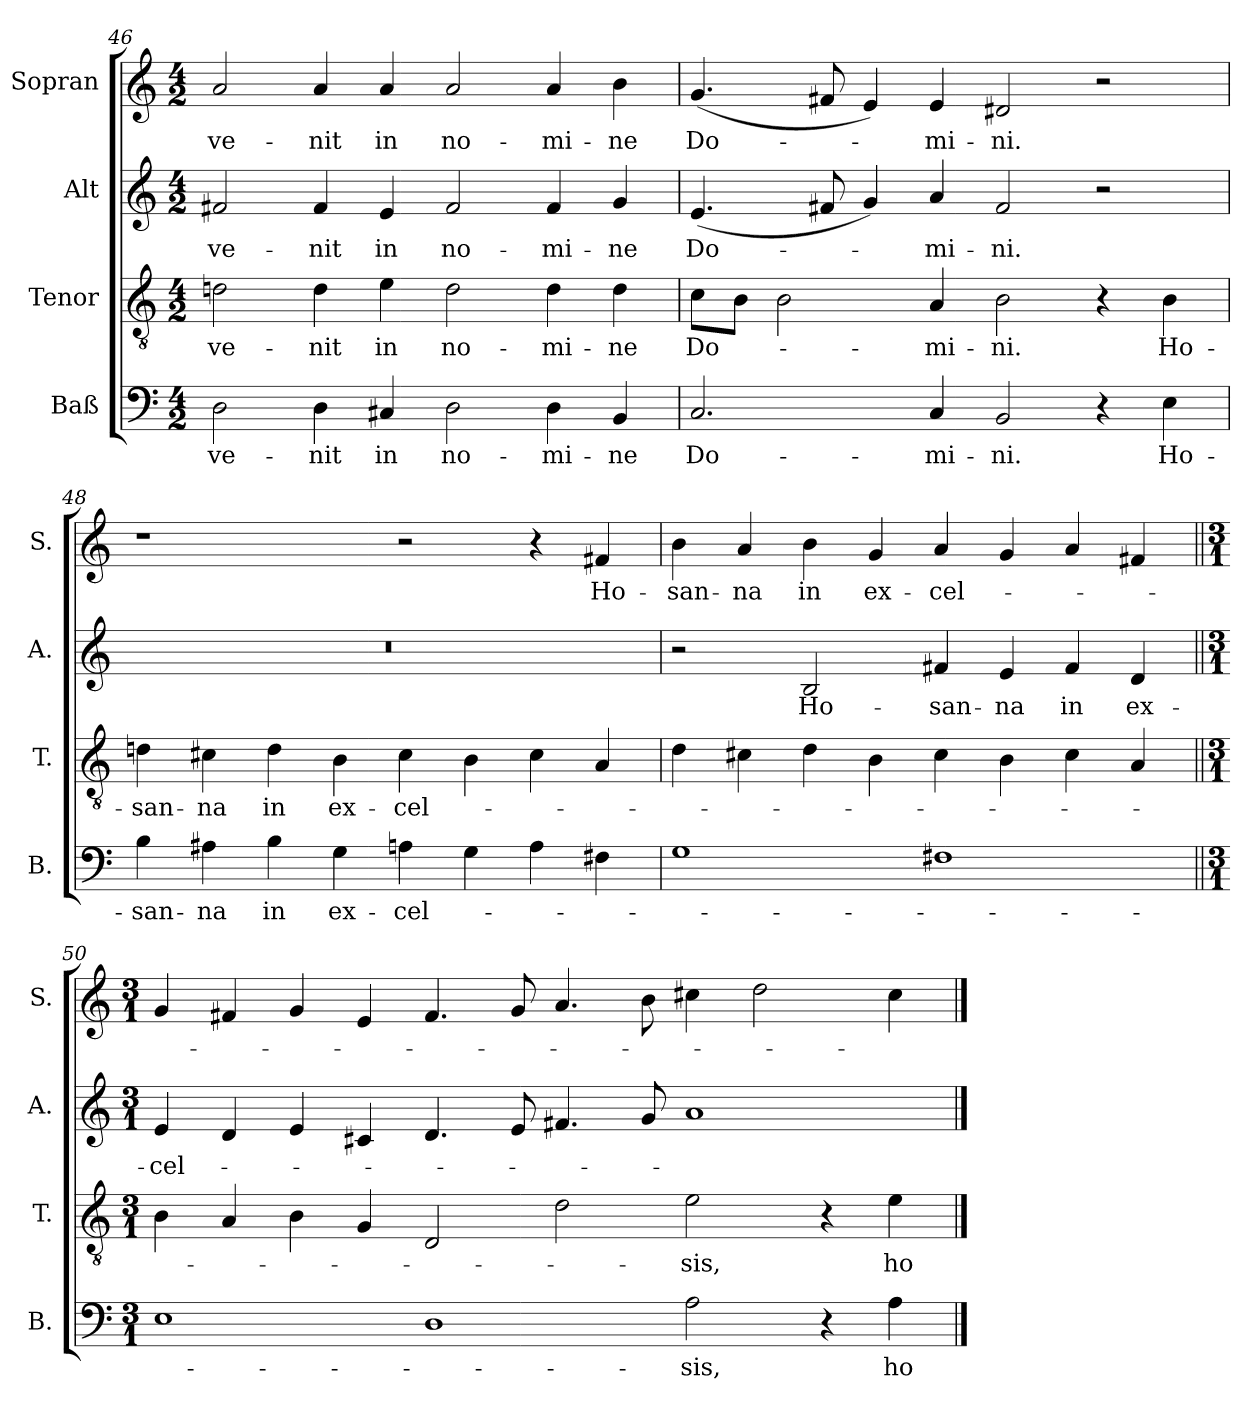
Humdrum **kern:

**kern	**text	**kern	**text	**kern	**text	**kern	**text
*part4	*part4	*part3	*part3	*part2	*part2	*part1	*part1
*staff4	*staff4	*staff3	*staff3	*staff2	*staff2	*staff1	*staff1
*I"Baß	*	*I"Tenor	*	*I"Alt	*	*I"Sopran	*
*I'B.	*	*I'T.	*	*I'A.	*	*I'S.	*
*clefF4	*	*clefGv2	*	*clefG2	*	*clefG2	*
*	*	*ITrd7c12	*	*	*	*	*
*k[]	*	*k[]	*	*k[]	*	*k[]	*
*M4/2	*	*M4/2	*	*M4/2	*	*M4/2	*
=46	=46	=46	=46	=46	=46	=46	=46
!	!LO:LY:b	!	!LO:LY:b	!	!LO:LY:b	!	!LO:LY:b
2D\	ve-	2Dn\	ve-	2f#X/	ve-	2a/	ve-
!	!LO:LY:b	!	!LO:LY:b	!	!LO:LY:b	!	!LO:LY:b
4D\	-nit	4D\	-nit	4f#/	-nit	4a/	-nit
!	!LO:LY:b	!	!LO:LY:b	!	!LO:LY:b	!	!LO:LY:b
4C#X/	in	4E\	in	4e/	in	4a/	in
!	!LO:LY:b	!	!LO:LY:b	!	!LO:LY:b	!	!LO:LY:b
2D\	no-	2D\	no-	2f#/	no-	2a/	no-
!	!LO:LY:b	!	!LO:LY:b	!	!LO:LY:b	!	!LO:LY:b
4D\	-mi-	4D\	-mi-	4f#/	-mi-	4a/	-mi-
!	!LO:LY:b	!	!LO:LY:b	!	!LO:LY:b	!	!LO:LY:b
4BB/	-ne	4D\	-ne	4g/	-ne	4b\	-ne
!!LO:LB:g=z
=47	=47	=47	=47	=47	=47	=47	=47
!	!LO:LY:b	!	!LO:LY:b	!	!LO:LY:b	!	!LO:LY:b
2.C/	Do-	8C\L	Do-	(4.e/	Do-	(4.g/	Do-
.	.	8BB\J	.	.	.	.	.
.	.	2BB\	.	.	.	.	.
.	.	.	.	8f#X/	.	8f#X/	.
.	.	.	.	4g/)	.	4e/)	.
!	!LO:LY:b	!	!LO:LY:b	!	!LO:LY:b	!	!LO:LY:b
4C/	-mi-	4AA/	-mi-	4a/	-mi-	4e/	-mi-
!	!LO:LY:b	!	!LO:LY:b	!	!LO:LY:b	!	!LO:LY:b
2BB/	-ni.	2BB\	-ni.	2f#/	-ni.	2d#X/	-ni.
4r	.	4r	.	2r	.	2r	.
!	!LO:LY:b	!	!LO:LY:b	!	!	!	!
4E\	Ho-	4BB\	Ho-	.	.	.	.
=48	=48	=48	=48	=48	=48	=48	=48
!	!LO:LY:b	!	!LO:LY:b	!	!	!	!
4B\	-san-	4Dn\	-san-	0r	.	1r	.
!	!LO:LY:b	!	!LO:LY:b	!	!	!	!
4A#X\	-na	4C#X\	-na	.	.	.	.
!	!LO:LY:b	!	!LO:LY:b	!	!	!	!
4B\	in	4D\	in	.	.	.	.
!	!LO:LY:b	!	!LO:LY:b	!	!	!	!
4G\	ex-	4BB\	ex-	.	.	.	.
!	!LO:LY:b	!	!LO:LY:b	!	!	!	!
4An\	-cel-	4C#\	-cel-	.	.	2r	.
4G\	.	4BB\	.	.	.	.	.
4A\	.	4C#\	.	.	.	4r	.
!	!	!	!	!	!	!	!LO:LY:b
4F#X\	.	4AA/	.	.	.	4f#X/	Ho-
=49	=49	=49	=49	=49	=49	=49	=49
!	!	!	!	!	!	!	!LO:LY:b
1G	.	4D\	.	2r	.	4b\	-san-
!	!	!	!	!	!	!	!LO:LY:b
.	.	4C#X\	.	.	.	4a/	-na
!	!	!	!	!	!LO:LY:b	!	!LO:LY:b
.	.	4D\	.	2B/	Ho-	4b\	in
!	!	!	!	!	!	!	!LO:LY:b
.	.	4BB\	.	.	.	4g/	ex-
!	!	!	!	!	!LO:LY:b	!	!LO:LY:b
1F#X	.	4C#\	.	4f#X/	-san-	4a/	-cel-
!	!	!	!	!	!LO:LY:b	!	!
.	.	4BB\	.	4e/	-na	4g/	.
!	!	!	!	!	!LO:LY:b	!	!
.	.	4C#\	.	4f#/	in	4a/	.
!	!	!	!	!	!LO:LY:b	!	!
.	.	4AA/	.	4d/	ex-	4f#X/	.
!!LO:PB:g=z
=50||	=50||	=50||	=50||	=50||	=50||	=50||	=50||
*M3/1	*	*M3/1	*	*M3/1	*	*M3/1	*
!	!	!	!	!	!LO:LY:b	!	!
1E	.	4BB\	.	4e/	-cel-	4g/	.
.	.	4AA/	.	4d/	.	4f#X/	.
.	.	4BB\	.	4e/	.	4g/	.
.	.	4GG/	.	4c#X/	.	4e/	.
1D	.	2DD/	.	4.d/	.	4.f#/	.
.	.	.	.	8e/	.	8g/	.
.	.	2D\	.	4.f#X/	.	4.a/	.
.	.	.	.	8g/	.	8b\	.
!	!LO:LY:b	!	!LO:LY:b	!	!	!	!
2A\	-sis,	2E\	-sis,	1a	.	4cc#X\	.
.	.	.	.	.	.	2dd\	.
4r	.	4r	.	.	.	.	.
!	!LO:LY:b	!	!LO:LY:b	!	!	!	!
4A\	ho-	4E\	ho-	.	.	4cc#\	.
==	==	==	==	==	==	==	==
*-	*-	*-	*-	*-	*-	*-	*-
